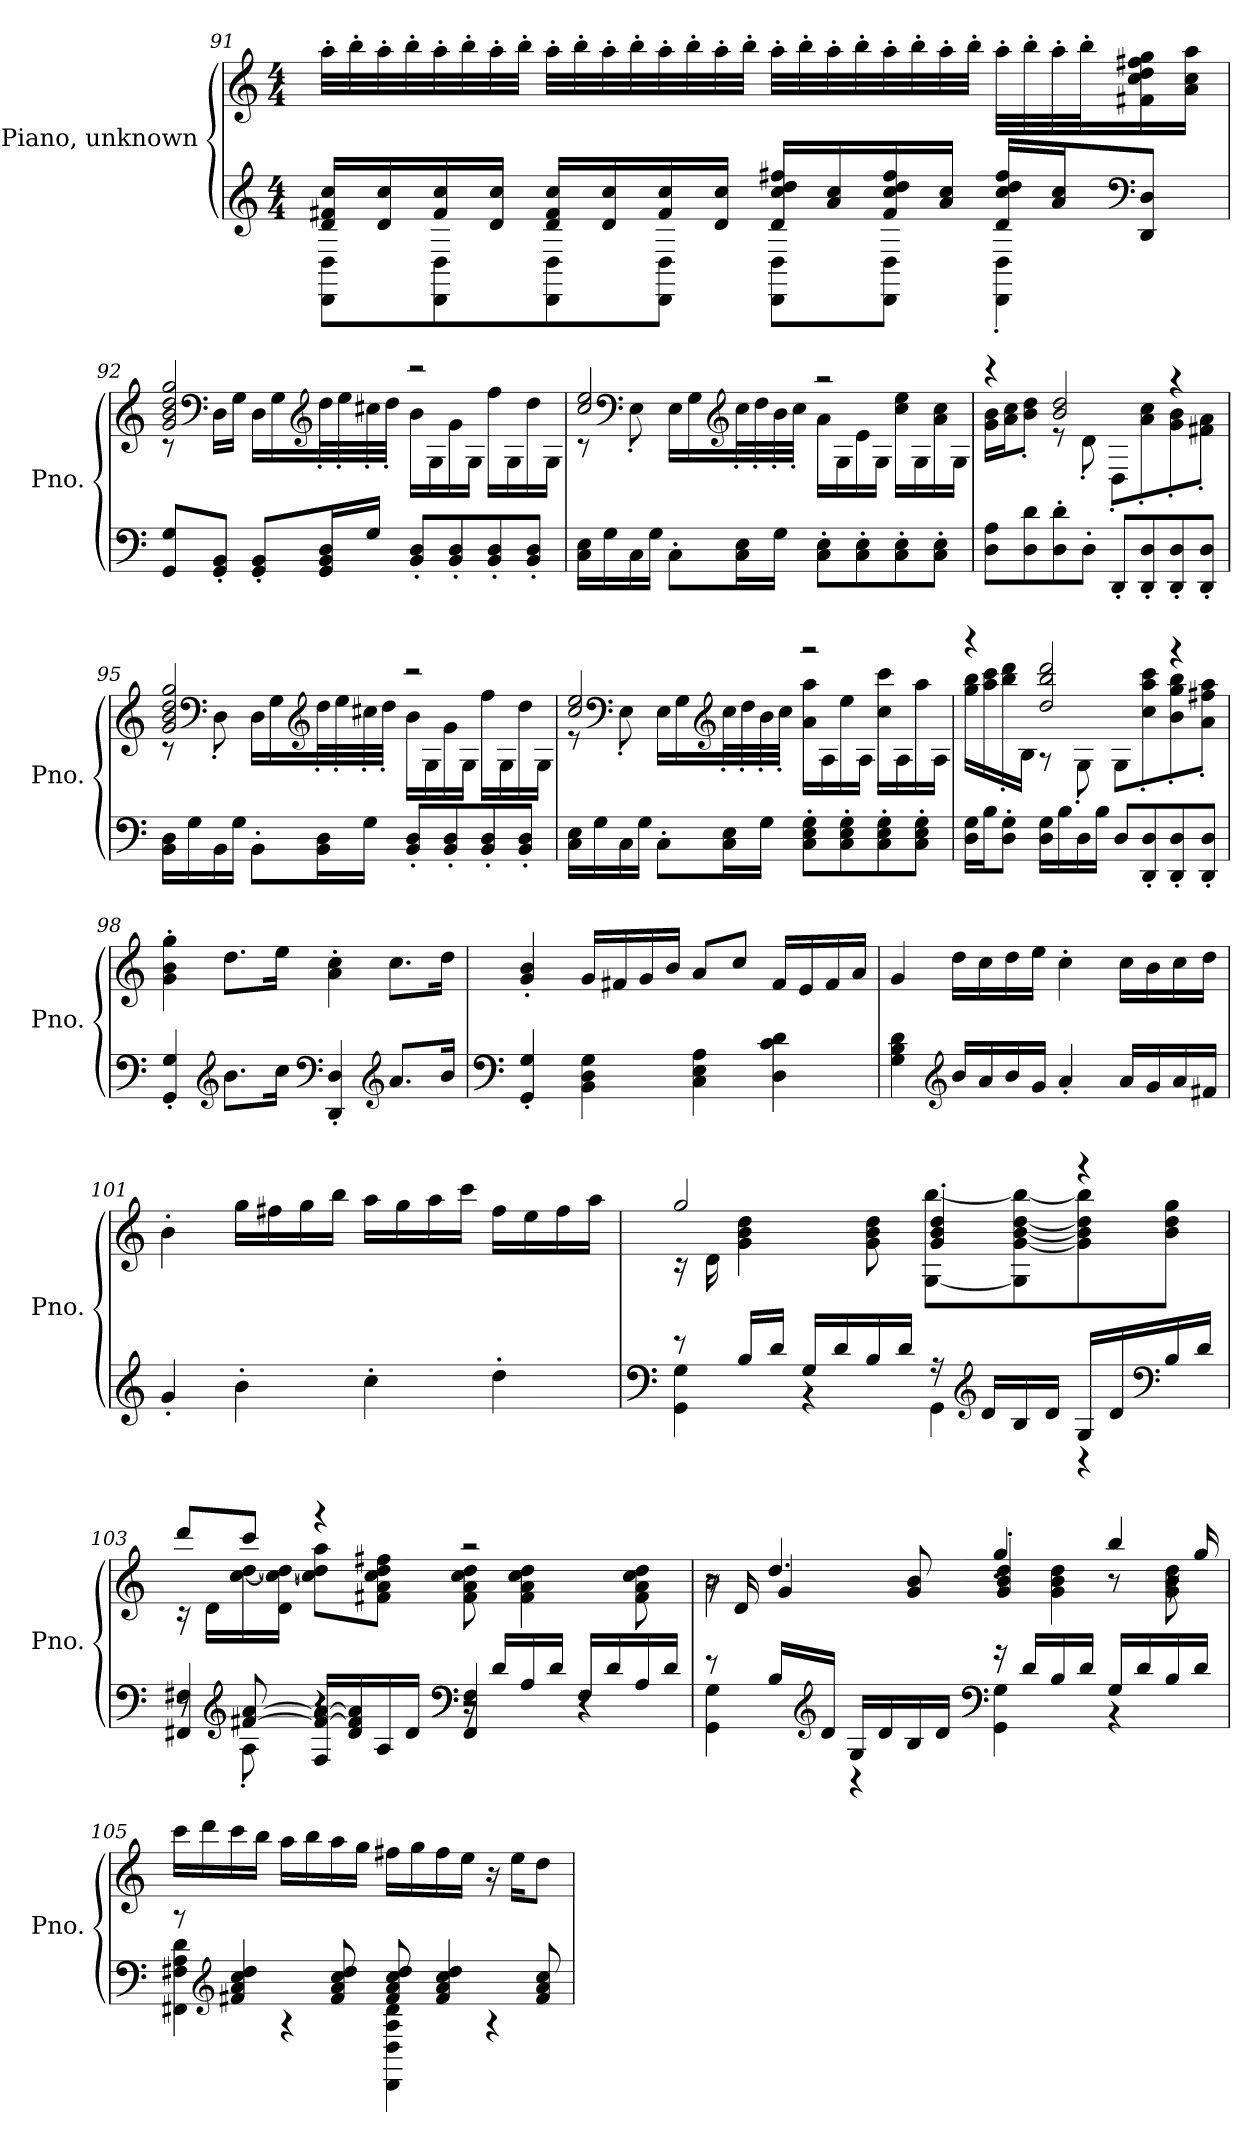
**kern	**kern
*part1	*part1
*staff2	*staff1
*I"Piano, unknown	*
*I'Pno.	*
!!LO:LB:g=z
*clefG2	*clefG2
*k[]	*k[]
*M4/4	*M4/4
=91	=91
*^	*
16d/ 16f#X/ 16cc/LL	8DD\ 8D\L	32aa'\LLL
.	.	32bb'\
16d/ 16cc/	.	32aa'\
.	.	32bb'\
16f#/ 16cc/	8DD\ 8D\	32aa'\
.	.	32bb'\
16d/ 16cc/JJ	.	32aa'\
.	.	32bb'\JJJ
16d/ 16f#/ 16cc/LL	8DD\ 8D\	32aa'\LLL
.	.	32bb'\
16d/ 16cc/	.	32aa'\
.	.	32bb'\
16f#/ 16cc/	8DD\ 8D\J	32aa'\
.	.	32bb'\
16d/ 16cc/JJ	.	32aa'\
.	.	32bb'\JJJ
16d/ 16cc/ 16dd/ 16ff#X/LL	8DD\ 8D\L	32aa'\LLL
.	.	32bb'\
16a/ 16cc/	.	32aa'\
.	.	32bb'\
16f#/ 16cc/ 16dd/ 16ff#/	8DD\ 8D\J	32aa'\
.	.	32bb'\
16a/ 16cc/JJ	.	32aa'\
.	.	32bb'\JJJ
16d/ 16cc/ 16dd/ 16ff#/LL	4DD\' 4D\'	32aa'\LLL
.	.	32bb'\
16a/ 16cc/J	.	32aa'\
.	.	32bb'\J
*clefF4	*	*
8DD/ 8D/J	.	16f#X\ 16cc\ 16dd\ 16ff#X\ 16gg\
.	.	16a\ 16cc\ 16aa\JJ
*v	*v	*
!!LO:LB:g=z
=92	=92
*	*^
8GG/ 8G/L	2g/ 2b/ 2dd/ 2gg/	8r
*	*clefF4	*
8GG/' 8BB/'J	.	16D\LL
.	.	16G\JJ
8GG/' 8BB/'L	.	16D\LL
.	.	16G\
*	*clefG2	*
16GG/ 16BB/ 16D/L	.	32dd'\L
.	.	32ee'\
16G/JJ	.	32cc#X'\
.	.	32dd'\JJJ
8BB/' 8D/'L	2r	16b\LL
.	.	16G\
8BB/' 8D/'	.	16g\
.	.	16G\JJ
8BB/' 8D/'	.	16ff\LL
.	.	16G\
8BB/' 8D/'J	.	16dd\
.	.	16G\JJ
=93	=93	=93
16C\ 16E\LL	2cc/ 2ee/	8r
16G\	.	.
*	*clefF4	*
16C\	.	8E'\
16G\JJ	.	.
8C'\L	.	16E\LL
.	.	16G\
*	*clefG2	*
16C\ 16E\L	.	32cc'\L
.	.	32dd'\
16G\JJ	.	32b'\
.	.	32cc'\JJJ
8C\' 8E\'L	2r	16a\LL
.	.	16G\
8C\' 8E\'	.	16e\
.	.	16G\JJ
8C\' 8E\'	.	16cc\ 16ee\LL
.	.	16G\
8C\' 8E\'J	.	16a\ 16cc\
.	.	16G\JJ
!!LO:LB:g=z	!!
=94	=94	=94
8D\ 8A\L	4r	16g\ 16b\LL
.	.	16a\ 16cc\J
8D\ 8d\	.	8b\' 8dd\'J
8D\' 8d\'	2b/ 2dd/	8r
8D'\J	.	8d'\
8DD'/L	.	8D'\L
8DD/' 8D/'	.	8a\' 8cc\'
8DD/' 8D/'	4r	8g\' 8b\'
8DD/' 8D/'J	.	8f#X\' 8a\'J
=95	=95	=95
16BB\ 16D\LL	2g/ 2b/ 2dd/ 2gg/	8r
16G\	.	.
*	*clefF4	*
16BB\	.	8D'\
16G\JJ	.	.
8BB'\L	.	16D\LL
.	.	16G\
*	*clefG2	*
16BB\ 16D\L	.	32dd'\L
.	.	32ee'\
16G\JJ	.	32cc#X'\
.	.	32dd'\JJJ
8BB/' 8D/'L	2r	16b\LL
.	.	16G\
8BB/' 8D/'	.	16g\
.	.	16G\JJ
8BB/' 8D/'	.	16ff\LL
.	.	16G\
8BB/' 8D/'J	.	16dd\
.	.	16G\JJ
!!LO:LB:g=z	!!
=96	=96	=96
16C\ 16E\LL	2cc/ 2ee/	8r
16G\	.	.
*	*clefF4	*
16C\	.	8E'\
16G\JJ	.	.
8C'\L	.	16E\LL
.	.	16G\
*	*clefG2	*
16C\ 16E\L	.	32cc'\L
.	.	32dd'\
16G\JJ	.	32b'\
.	.	32cc'\JJJ
8C\' 8E\' 8G\'L	2r	16a\ 16aa\LL
.	.	16A\
8C\' 8E\' 8G\'	.	16ee\
.	.	16A\JJ
8C\' 8E\' 8G\'	.	16cc\ 16ccc\LL
.	.	16A\
8C\' 8E\' 8G\'J	.	16aa\
.	.	16A\JJ
=97	=97	=97
16D\ 16G\LL	4r	16gg\ 16bb\LL
16B\J	.	16aa\ 16ccc\
8D\' 8G\'J	.	16bb\' 16ddd\'
.	.	16B\JJ
16D\ 16G\LL	2dd/ 2bb/ 2ddd/	8r
16B\	.	.
16D\	.	8G'\
16B\JJ	.	.
8D/L	.	8G\L
8DD/' 8D/'	.	8cc\' 8aa\' 8ccc\'
8DD/' 8D/'	4r	8b\' 8gg\' 8bb\'
8DD/' 8D/'J	.	8a\' 8ff#X\' 8aa\'J
*	*v	*v
!!LO:LB:g=z
=98	=98
4GG/' 4G/'	4g\' 4b\' 4gg\'
*clefG2	*
8.b\L	8.dd\L
16cc\Jk	16ee\Jk
*clefF4	*
4DD/' 4D/'	4a\' 4cc\'
*clefG2	*
8.a/L	8.cc\L
16b/Jk	16dd\Jk
=99	=99
*clefF4	*
4GG/' 4G/'	4g/' 4b/'
4BB\ 4D\ 4G\	16g/LL
.	16f#X/
.	16g/
.	16b/JJ
4C\ 4E\ 4A\	8a/L
.	8cc/J
4D\ 4c\ 4d\	16f#/LL
.	16e/
.	16f#/
.	16a/JJ
=100	=100
4G\ 4B\ 4d\	4g/
*clefG2	*
16b/LL	16dd\LL
16a/	16cc\
16b/	16dd\
16g/JJ	16ee\JJ
4a'/	4cc'\
16a/LL	16cc\LL
16g/	16b\
16a/	16cc\
16f#X/JJ	16dd\JJ
!!LO:PB:g=z
=101	=101
4g'/	4b'\
4b'\	16gg\LL
.	16ff#X\
.	16gg\
.	16bb\JJ
4cc'\	16aa\LL
.	16gg\
.	16aa\
.	16ccc\JJ
4dd'\	16ff#\LL
.	16ee\
.	16ff#\
.	16aa\JJ
=102	=102
*clefF4	*
*^	*^
8r	4GG\ 4G\	2gg/	16r
.	.	.	16d\
16B/LL	.	.	4g\ 4b\ 4dd\
16d/JJ	.	.	.
16G/LL	4r	.	.
16d/	.	.	.
16B/	.	.	8g\ 8b\ 8dd\
16d/JJ	.	.	.
16r	4GG\	4g/' 4b/' 4dd/'	[8G\ [8bb\L
*clefG2	*	*	*
16d/LL	.	.	.
16B/	.	.	8G\] [8g\ [8b\ [8dd\ 8bb\_
16d/JJ	.	.	.
16G/LL	4r	4r	8g\] 8b\] 8dd\] 8bb\]
16d/	.	.	.
*clefF4	*	*	*
16B/	.	.	8b\ 8dd\ 8gg\J
16d/JJ	.	.	.
!!LO:LB:g=z	!!
=103	=103	=103	=103
*	*^	*	*
8r	8r	4FF#X/ 4F#X/	8ddd/L	16r
.	.	.	.	16d\LL
*clefG2	*	*	*	*
[8f#X/ [8a/	8A'\	.	8ccc/J	[16cc\ [16dd\
.	.	.	.	16d\ 16cc\_ 16dd\_JJ
16F#/ 16f#/_ 16a/_LL	4r	4r	4r	8cc\] 8dd\] 8aa\L
16d/ 16f#/] 16a/]	.	.	.	.
16A/	.	.	.	8f#X\ 8a\ 8cc\ 8dd\ 8ff#X\J
16d/JJ	.	.	.	.
*clefF4	*	*	*	*
16r	2r	4FF#/ 4F#/	2r	8f#\ 8a\ 8cc\ 8dd\
16d/LL	.	.	.	.
16A/	.	.	.	4f#\ 4a\ 4cc\ 4dd\
16d/JJ	.	.	.	.
16F#/LL	.	4r	.	.
16d/	.	.	.	.
16A/	.	.	.	8f#\ 8a\ 8cc\ 8dd\
16d/JJ	.	.	.	.
*	*v	*v	*	*
=104	=104	=104	=104
*	*	*	*^
8r	4GG\ 4G\	8r	2b\	16r
.	.	.	.	16d/
16B/LL	.	4.dd/	.	4g/
*clefG2	*	*	*	*
16d/JJ	.	.	.	.
16G/LL	4r	.	.	.
16d/	.	.	.	.
16B/	.	.	.	8g/ 8b/
16d/JJ	.	.	.	.
*clefF4	*	*	*	*
16r	4GG\ 4G\	4gg/	8r	4g/' 4b/' 4dd/'
16d/LL	.	.	.	.
16B/	.	.	4g\ 4b\ 4dd\	.
16d/JJ	.	.	.	.
16G/LL	4r	4bb/	.	8r
16d/	.	.	.	.
16B/	.	.	8g\ 8b\ 8dd\	16r
16d/JJ	.	.	.	16gg/
*	*	*v	*v	*v
!!LO:LB:g=z
=105	=105	=105
8r	4FF#X\ 4F#X\ 4A\ 4d\	16ccc\LL
.	.	16ddd\
*clefG2	*	*
4f#X/ 4a/ 4cc/ 4dd/	.	16ccc\
.	.	16bb\JJ
.	4r	16aa\LL
.	.	16bb\
8f#/ 8a/ 8cc/ 8dd/	.	16aa\
.	.	16gg\JJ
8f#/ 8a/ 8cc/ 8dd/	4DD\ 4D\ 4A\ 4d\	16ff#X\LL
.	.	16gg\
4f#/ 4a/ 4cc/ 4dd/	.	16ff#\
.	.	16ee\JJ
.	4r	16r
.	.	16ee\KL
8f#/ 8a/ 8cc/	.	8dd\J
*v	*v	*
=	=
*-	*-
